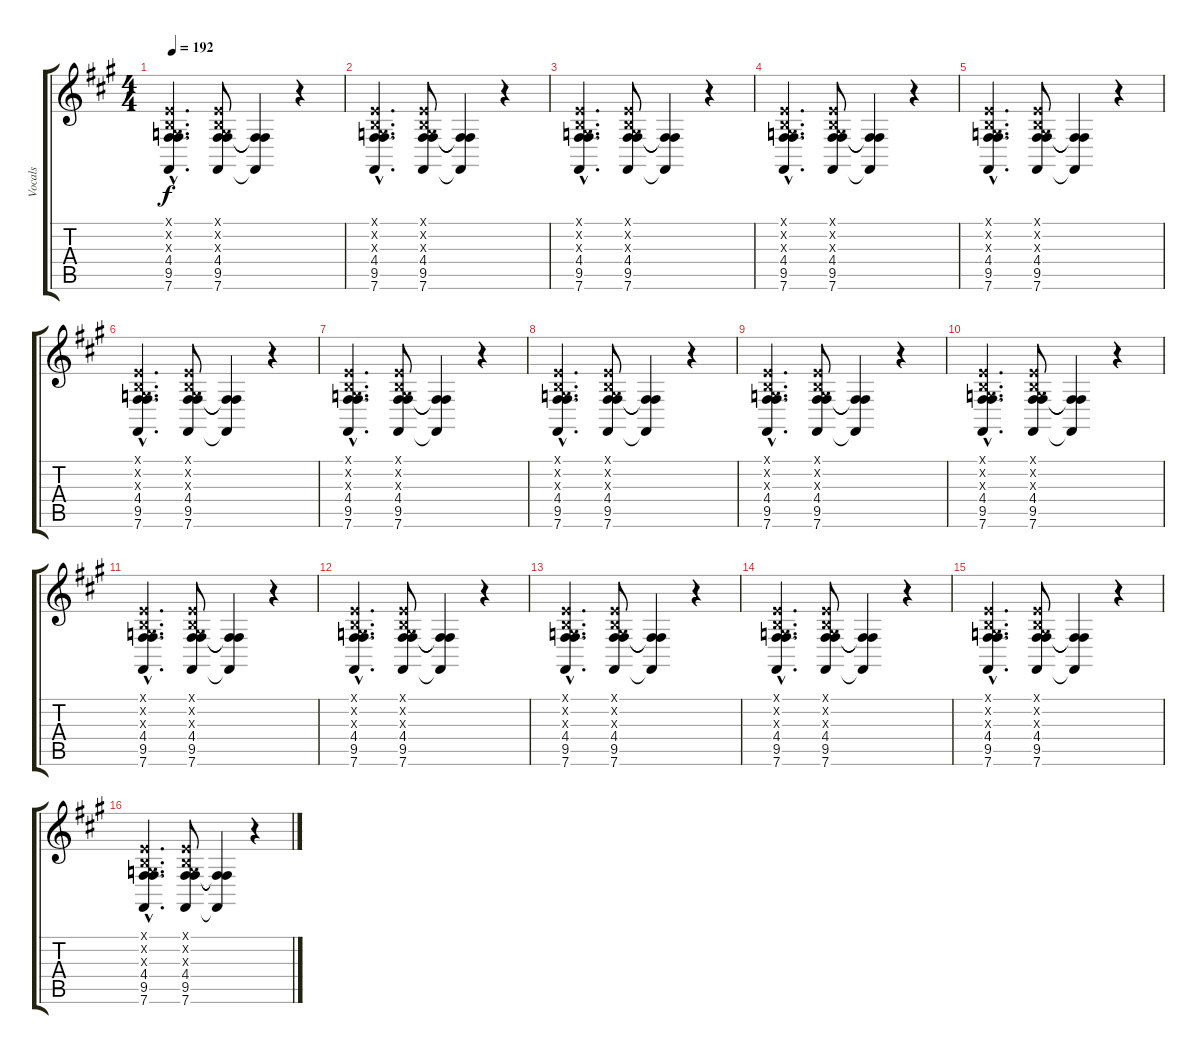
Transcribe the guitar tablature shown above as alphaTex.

\track ("Vocals" "Vocals") {instrument stringensemble1}
\staff {score tabs}
\tuning (E4 B3 G3 D3 A2 B1) {hide}
\ts (4 4)
\tempo 192
\clef g2
\ks f#minor
(0.1{hac x} 0.2{hac x} 0.3{hac x} 4.4{hac} 9.5{hac} 7.6{hac}).4{d dy f} (0.1{x} 0.2{x} 0.3{x} 4.4 9.5 7.6).8 (4.4{t} 9.5{t} 7.6{t}).4 r.4 |
(0.1{hac x} 0.2{hac x} 0.3{hac x} 4.4{hac} 9.5{hac} 7.6{hac}).4{d} (0.1{x} 0.2{x} 0.3{x} 4.4 9.5 7.6).8 (4.4{t} 9.5{t} 7.6{t}).4 r.4 |
(0.1{hac x} 0.2{hac x} 0.3{hac x} 4.4{hac} 9.5{hac} 7.6{hac}).4{d} (0.1{x} 0.2{x} 0.3{x} 4.4 9.5 7.6).8 (4.4{t} 9.5{t} 7.6{t}).4 r.4 |
(0.1{hac x} 0.2{hac x} 0.3{hac x} 4.4{hac} 9.5{hac} 7.6{hac}).4{d} (0.1{x} 0.2{x} 0.3{x} 4.4 9.5 7.6).8 (4.4{t} 9.5{t} 7.6{t}).4 r.4 |
(0.1{hac x} 0.2{hac x} 0.3{hac x} 4.4{hac} 9.5{hac} 7.6{hac}).4{d} (0.1{x} 0.2{x} 0.3{x} 4.4 9.5 7.6).8 (4.4{t} 9.5{t} 7.6{t}).4 r.4 |
(0.1{hac x} 0.2{hac x} 0.3{hac x} 4.4{hac} 9.5{hac} 7.6{hac}).4{d} (0.1{x} 0.2{x} 0.3{x} 4.4 9.5 7.6).8 (4.4{t} 9.5{t} 7.6{t}).4 r.4 |
(0.1{hac x} 0.2{hac x} 0.3{hac x} 4.4{hac} 9.5{hac} 7.6{hac}).4{d} (0.1{x} 0.2{x} 0.3{x} 4.4 9.5 7.6).8 (4.4{t} 9.5{t} 7.6{t}).4 r.4 |
(0.1{hac x} 0.2{hac x} 0.3{hac x} 4.4{hac} 9.5{hac} 7.6{hac}).4{d} (0.1{x} 0.2{x} 0.3{x} 4.4 9.5 7.6).8 (4.4{t} 9.5{t} 7.6{t}).4 r.4 |
(0.1{hac x} 0.2{hac x} 0.3{hac x} 4.4{hac} 9.5{hac} 7.6{hac}).4{d} (0.1{x} 0.2{x} 0.3{x} 4.4 9.5 7.6).8 (4.4{t} 9.5{t} 7.6{t}).4 r.4 |
(0.1{hac x} 0.2{hac x} 0.3{hac x} 4.4{hac} 9.5{hac} 7.6{hac}).4{d} (0.1{x} 0.2{x} 0.3{x} 4.4 9.5 7.6).8 (4.4{t} 9.5{t} 7.6{t}).4 r.4 |
(0.1{hac x} 0.2{hac x} 0.3{hac x} 4.4{hac} 9.5{hac} 7.6{hac}).4{d} (0.1{x} 0.2{x} 0.3{x} 4.4 9.5 7.6).8 (4.4{t} 9.5{t} 7.6{t}).4 r.4 |
(0.1{hac x} 0.2{hac x} 0.3{hac x} 4.4{hac} 9.5{hac} 7.6{hac}).4{d} (0.1{x} 0.2{x} 0.3{x} 4.4 9.5 7.6).8 (4.4{t} 9.5{t} 7.6{t}).4 r.4 |
(0.1{hac x} 0.2{hac x} 0.3{hac x} 4.4{hac} 9.5{hac} 7.6{hac}).4{d} (0.1{x} 0.2{x} 0.3{x} 4.4 9.5 7.6).8 (4.4{t} 9.5{t} 7.6{t}).4 r.4 |
(0.1{hac x} 0.2{hac x} 0.3{hac x} 4.4{hac} 9.5{hac} 7.6{hac}).4{d} (0.1{x} 0.2{x} 0.3{x} 4.4 9.5 7.6).8 (4.4{t} 9.5{t} 7.6{t}).4 r.4 |
(0.1{hac x} 0.2{hac x} 0.3{hac x} 4.4{hac} 9.5{hac} 7.6{hac}).4{d} (0.1{x} 0.2{x} 0.3{x} 4.4 9.5 7.6).8 (4.4{t} 9.5{t} 7.6{t}).4 r.4 |
(0.1{hac x} 0.2{hac x} 0.3{hac x} 4.4{hac} 9.5{hac} 7.6{hac}).4{d} (0.1{x} 0.2{x} 0.3{x} 4.4 9.5 7.6).8 (4.4{t} 9.5{t} 7.6{t}).4 r.4
